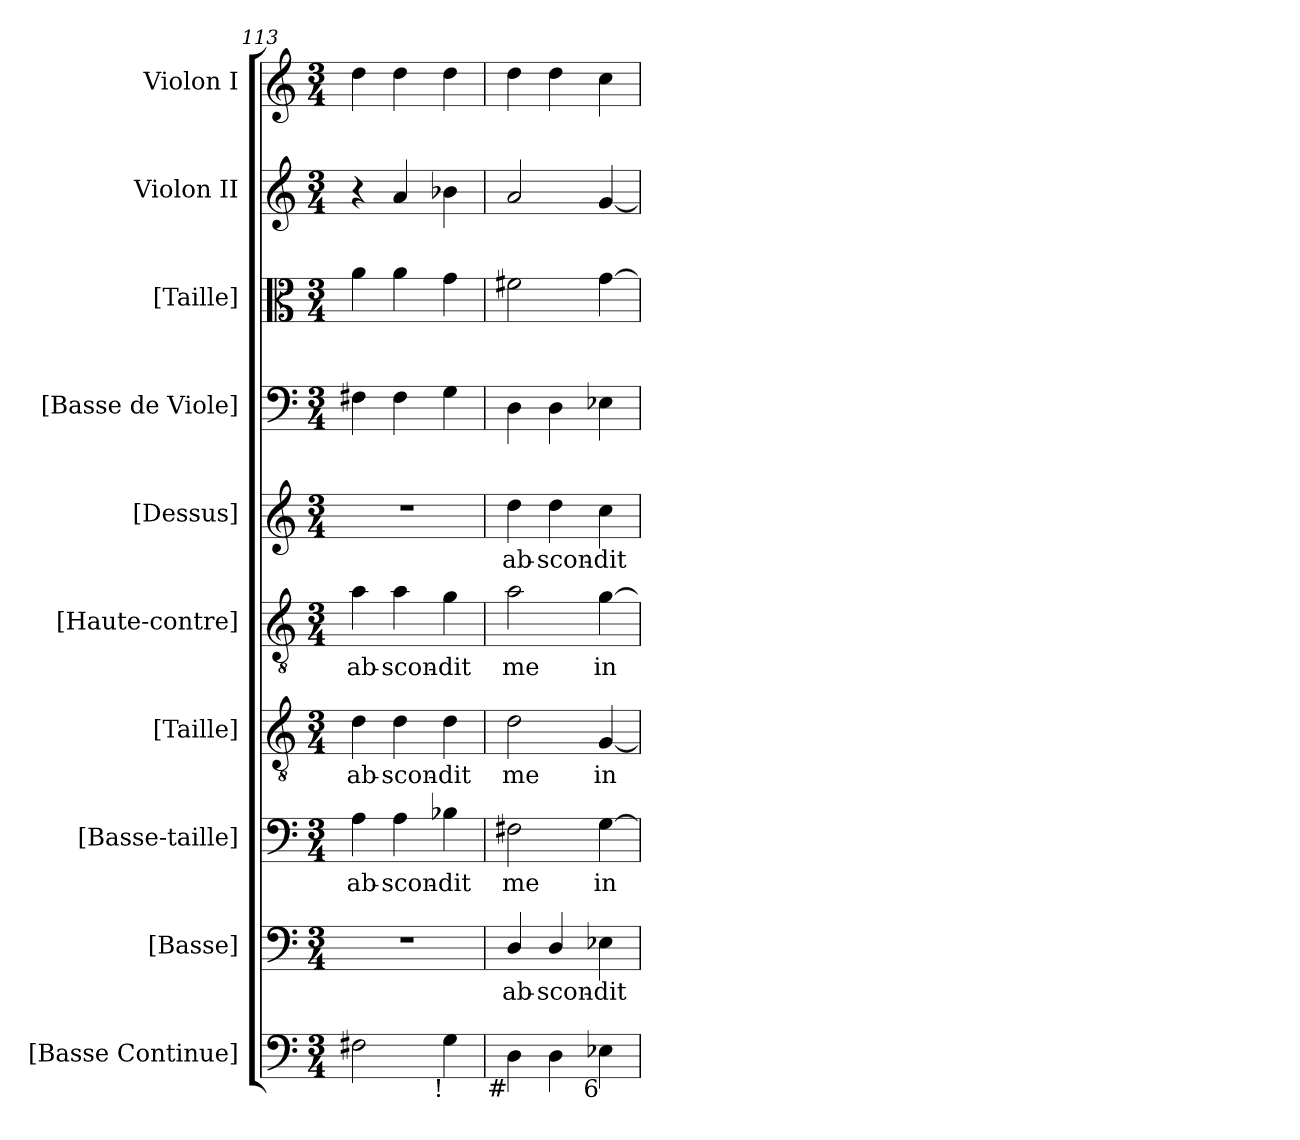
**kern	**kern	**text	**kern	**text	**kern	**text	**kern	**text	**kern	**text	**kern	**kern	**kern	**kern
*part10	*part9	*part9	*part8	*part8	*part7	*part7	*part6	*part6	*part5	*part5	*part4	*part3	*part2	*part1
*staff10	*staff9	*staff9	*staff8	*staff8	*staff7	*staff7	*staff6	*staff6	*staff5	*staff5	*staff4	*staff3	*staff2	*staff1
*I"[Basse Continue]	*I"[Basse]	*	*I"[Basse-taille]	*	*I"[Taille]	*	*I"[Haute-contre]	*	*I"[Dessus]	*	*I"[Basse de Viole]	*I"[Taille]	*I"Violon II	*I"Violon I
*I'B.c.	*I'B.	*	*I'B.t.	*	*I'T.	*	*I'H.C.	*	*I'D.	*	*	*	*I'Vln. II	*I'Vln. I
!!LO:PB:g=z
*clefF4	*clefF4	*	*clefF4	*	*clefGv2	*	*clefGv2	*	*clefG2	*	*clefF4	*clefC3	*clefG2	*clefG2
*	*	*	*	*	*ITrd7c12	*	*ITrd7c12	*	*	*	*	*	*	*
*k[]	*k[]	*	*k[]	*	*k[]	*	*k[]	*	*k[]	*	*k[]	*k[]	*k[]	*k[]
*M3/4	*M3/4	*	*M3/4	*	*M3/4	*	*M3/4	*	*M3/4	*	*M3/4	*M3/4	*M3/4	*M3/4
=113	=113	=113	=113	=113	=113	=113	=113	=113	=113	=113	=113	=113	=113	=113
!	!LO:N:vis=1	!	!	!	!	!	!	!	!	!	!	!	!	!
!	!	!	!	!LO:LY:b:color=#000000	!	!	!	!	!	!	!	!	!	!
!	!	!	!	!	!	!LO:LY:b:color=#000000	!	!	!	!	!	!	!	!
!	!	!	!	!	!	!	!	!LO:LY:b:color=#000000	!LO:N:vis=1	!	!	!	!	!
2F#Xi\	2.r	.	4Ai\	ab-	4Di\	ab-	4Ai\	ab-	2.r	.	4F#Xi\	4ai\	4r	4ddi\
!	!	!	!	!LO:LY:b:color=#000000	!	!	!	!	!	!	!	!	!	!
!	!	!	!	!	!	!LO:LY:b:color=#000000	!	!	!	!	!	!	!	!
!	!	!	!	!	!	!	!	!LO:LY:b:color=#000000	!	!	!	!	!	!
.	.	.	4Ai\	-scon-	4Di\	-scon-	4Ai\	-scon-	.	.	4F#i\	4ai\	4ai/	4ddi\
!	!	!	!	!LO:LY:b:color=#000000	!	!	!	!	!	!	!	!	!	!
!	!	!	!	!	!	!LO:LY:b:color=#000000	!	!	!	!	!	!	!	!
!LO:TX:b:rj:t=!	!	!	!	!	!	!	!	!	!	!	!	!	!	!
!	!	!	!	!	!	!	!	!LO:LY:b:color=#000000	!	!	!	!	!	!
4Gi\	.	.	4B-Xi\	-dit	4Di\	-dit	4Gi\	-dit	.	.	4Gi\	4gi\	4b-Xi\	4ddi\
=114	=114	=114	=114	=114	=114	=114	=114	=114	=114	=114	=114	=114	=114	=114
!	!	!LO:LY:b:color=#000000	!	!	!	!	!	!	!	!	!	!	!	!
!	!	!	!	!LO:LY:b:color=#000000	!	!	!	!	!	!	!	!	!	!
!	!	!	!	!	!	!LO:LY:b:color=#000000	!	!	!	!	!	!	!	!
!	!	!	!	!	!	!	!	!LO:LY:b:color=#000000	!	!	!	!	!	!
!LO:TX:b:rj:t=#	!	!	!	!	!	!	!	!	!	!	!	!	!	!
!	!	!	!	!	!	!	!	!	!	!LO:LY:b:color=#000000	!	!	!	!
4Di\	4Di/	ab-	2F#Xi\	me	2Di\	me	2Ai\	me	4ddi\	ab-	4Di\	2f#Xi\	2ai/	4ddi\
!	!	!LO:LY:b:color=#000000	!	!	!	!	!	!	!	!	!	!	!	!
!	!	!	!	!	!	!	!	!	!	!LO:LY:b:color=#000000	!	!	!	!
4Di\	4Di/	-scon-	.	.	.	.	.	.	4ddi\	-scon-	4Di\	.	.	4ddi\
!	!	!LO:LY:b:color=#000000	!	!	!	!	!	!	!	!	!	!	!	!
!	!	!	!	!LO:LY:b:color=#000000	!	!	!	!	!	!	!	!	!	!
!	!	!	!	!	!	!LO:LY:b:color=#000000	!	!	!	!	!	!	!	!
!	!	!	!	!	!	!	!	!LO:LY:b:color=#000000	!	!	!	!	!	!
!LO:TX:b:rj:t=6	!	!	!	!	!	!	!	!	!	!	!	!	!	!
!	!	!	!	!	!	!	!	!	!	!LO:LY:b:color=#000000	!	!	!	!
4E-Xi\	4E-Xi\	-dit	[4Gi\	in	[4GGi/	in	[4Gi\	in	4cci\	-dit	4E-Xi\	[4gi\	[4gi/	4cci\
=	=	=	=	=	=	=	=	=	=	=	=	=	=	=
*-	*-	*-	*-	*-	*-	*-	*-	*-	*-	*-	*-	*-	*-	*-
